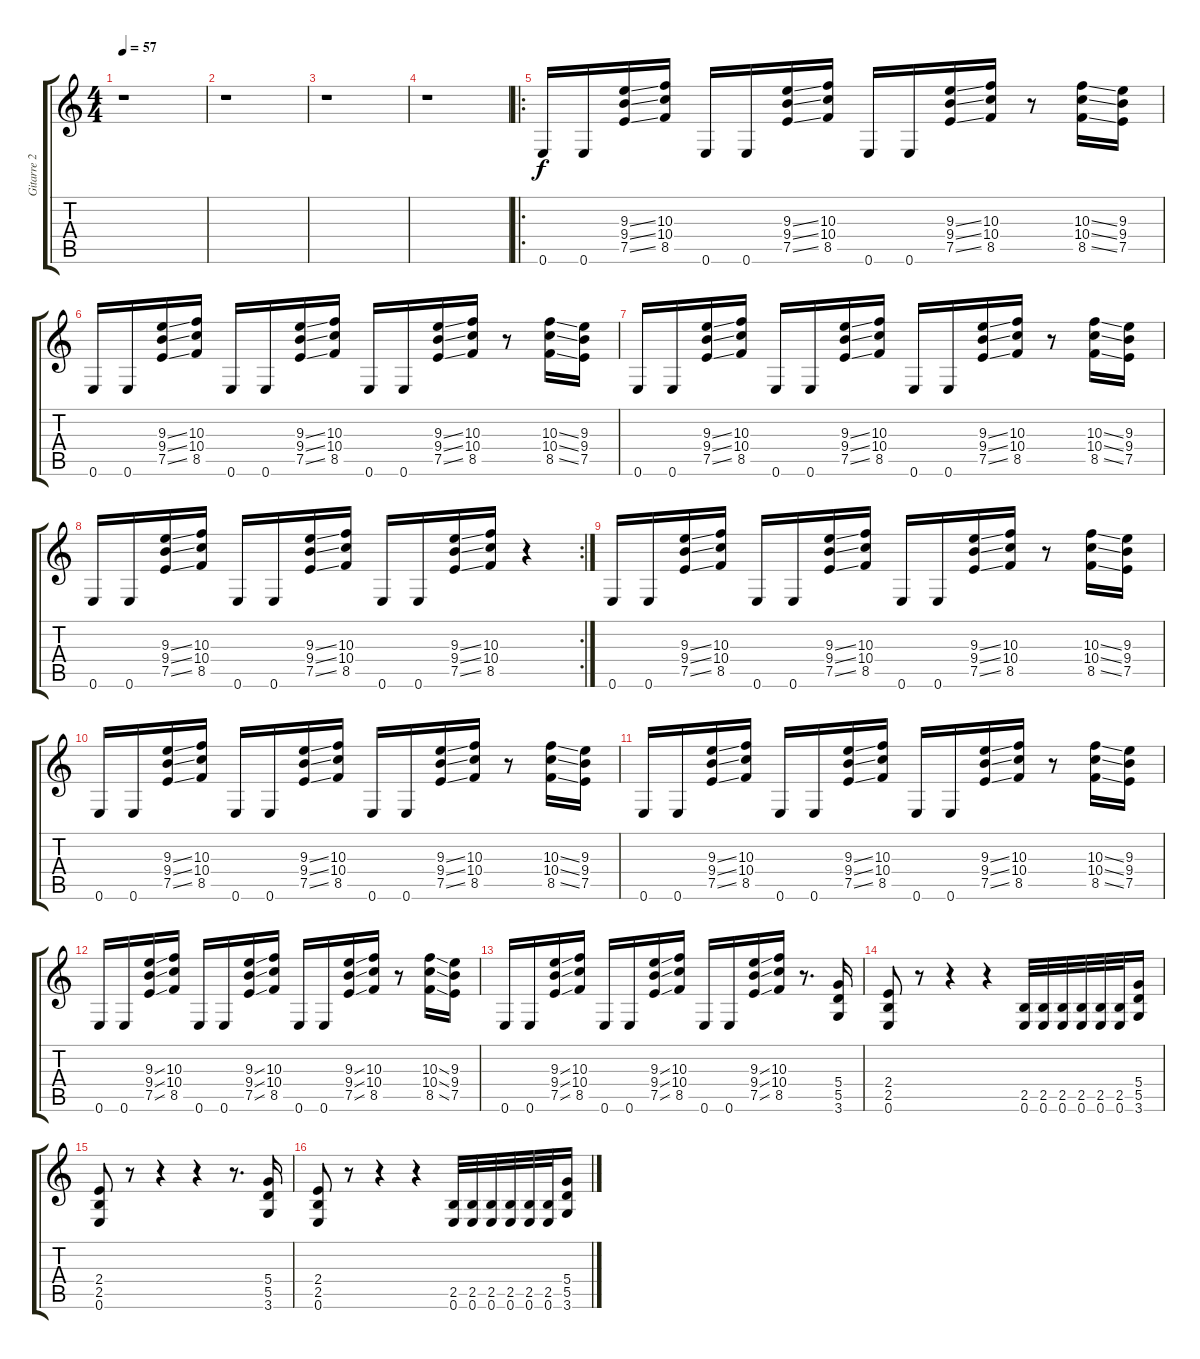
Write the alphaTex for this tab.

\track ("Gitarre 2" "Gitarre 2") {instrument distortionguitar}
\staff {score tabs}
\tuning (E4 B3 G3 D3 A2 E2) {hide}
\ts (4 4)
\tempo 57
\clef g2
\ks c
r.1{dy f instrument distortionguitar} |
r.1 |
r.1 |
r.1 |
\ro
0.6.16 0.6.16 (9.3{ss} 9.4{ss} 7.5{ss}).16 (10.3 10.4 8.5).16 0.6.16 0.6.16 (9.3{ss} 9.4{ss} 7.5{ss}).16 (10.3 10.4 8.5).16 0.6.16 0.6.16 (9.3{ss} 9.4{ss} 7.5{ss}).16 (10.3 10.4 8.5).16 r.8 (10.3{ss} 10.4{ss} 8.5{ss}).16 (9.3 9.4 7.5).16 |
0.6.16 0.6.16 (9.3{ss} 9.4{ss} 7.5{ss}).16 (10.3 10.4 8.5).16 0.6.16 0.6.16 (9.3{ss} 9.4{ss} 7.5{ss}).16 (10.3 10.4 8.5).16 0.6.16 0.6.16 (9.3{ss} 9.4{ss} 7.5{ss}).16 (10.3 10.4 8.5).16 r.8 (10.3{ss} 10.4{ss} 8.5{ss}).16 (9.3 9.4 7.5).16 |
0.6.16 0.6.16 (9.3{ss} 9.4{ss} 7.5{ss}).16 (10.3 10.4 8.5).16 0.6.16 0.6.16 (9.3{ss} 9.4{ss} 7.5{ss}).16 (10.3 10.4 8.5).16 0.6.16 0.6.16 (9.3{ss} 9.4{ss} 7.5{ss}).16 (10.3 10.4 8.5).16 r.8 (10.3{ss} 10.4{ss} 8.5{ss}).16 (9.3 9.4 7.5).16 |
\rc 2
0.6.16 0.6.16 (9.3{ss} 9.4{ss} 7.5{ss}).16 (10.3 10.4 8.5).16 0.6.16 0.6.16 (9.3{ss} 9.4{ss} 7.5{ss}).16 (10.3 10.4 8.5).16 0.6.16 0.6.16 (9.3{ss} 9.4{ss} 7.5{ss}).16 (10.3 10.4 8.5).16 r.4 |
0.6.16 0.6.16 (9.3{ss} 9.4{ss} 7.5{ss}).16 (10.3 10.4 8.5).16 0.6.16 0.6.16 (9.3{ss} 9.4{ss} 7.5{ss}).16 (10.3 10.4 8.5).16 0.6.16 0.6.16 (9.3{ss} 9.4{ss} 7.5{ss}).16 (10.3 10.4 8.5).16 r.8 (10.3{ss} 10.4{ss} 8.5{ss}).16 (9.3 9.4 7.5).16 |
0.6.16 0.6.16 (9.3{ss} 9.4{ss} 7.5{ss}).16 (10.3 10.4 8.5).16 0.6.16 0.6.16 (9.3{ss} 9.4{ss} 7.5{ss}).16 (10.3 10.4 8.5).16 0.6.16 0.6.16 (9.3{ss} 9.4{ss} 7.5{ss}).16 (10.3 10.4 8.5).16 r.8 (10.3{ss} 10.4{ss} 8.5{ss}).16 (9.3 9.4 7.5).16 |
0.6.16 0.6.16 (9.3{ss} 9.4{ss} 7.5{ss}).16 (10.3 10.4 8.5).16 0.6.16 0.6.16 (9.3{ss} 9.4{ss} 7.5{ss}).16 (10.3 10.4 8.5).16 0.6.16 0.6.16 (9.3{ss} 9.4{ss} 7.5{ss}).16 (10.3 10.4 8.5).16 r.8 (10.3{ss} 10.4{ss} 8.5{ss}).16 (9.3 9.4 7.5).16 |
0.6.16 0.6.16 (9.3{ss} 9.4{ss} 7.5{ss}).16 (10.3 10.4 8.5).16 0.6.16 0.6.16 (9.3{ss} 9.4{ss} 7.5{ss}).16 (10.3 10.4 8.5).16 0.6.16 0.6.16 (9.3{ss} 9.4{ss} 7.5{ss}).16 (10.3 10.4 8.5).16 r.8 (10.3{ss} 10.4{ss} 8.5{ss}).16 (9.3 9.4 7.5).16 |
0.6.16 0.6.16 (9.3{ss} 9.4{ss} 7.5{ss}).16 (10.3 10.4 8.5).16 0.6.16 0.6.16 (9.3{ss} 9.4{ss} 7.5{ss}).16 (10.3 10.4 8.5).16 0.6.16 0.6.16 (9.3{ss} 9.4{ss} 7.5{ss}).16 (10.3 10.4 8.5).16 r.8{d} (5.4 5.5 3.6).16 |
(2.4 2.5 0.6).8 r.8 r.4 r.4 (2.5 0.6).32 (2.5 0.6).32 (2.5 0.6).32 (2.5 0.6).32 (2.5 0.6).32 (2.5 0.6).32 (5.4 5.5 3.6).16 |
(2.4 2.5 0.6).8 r.8 r.4 r.4 r.8{d} (5.4 5.5 3.6).16 |
(2.4 2.5 0.6).8 r.8 r.4 r.4 (2.5 0.6).32 (2.5 0.6).32 (2.5 0.6).32 (2.5 0.6).32 (2.5 0.6).32 (2.5 0.6).32 (5.4 5.5 3.6).16
